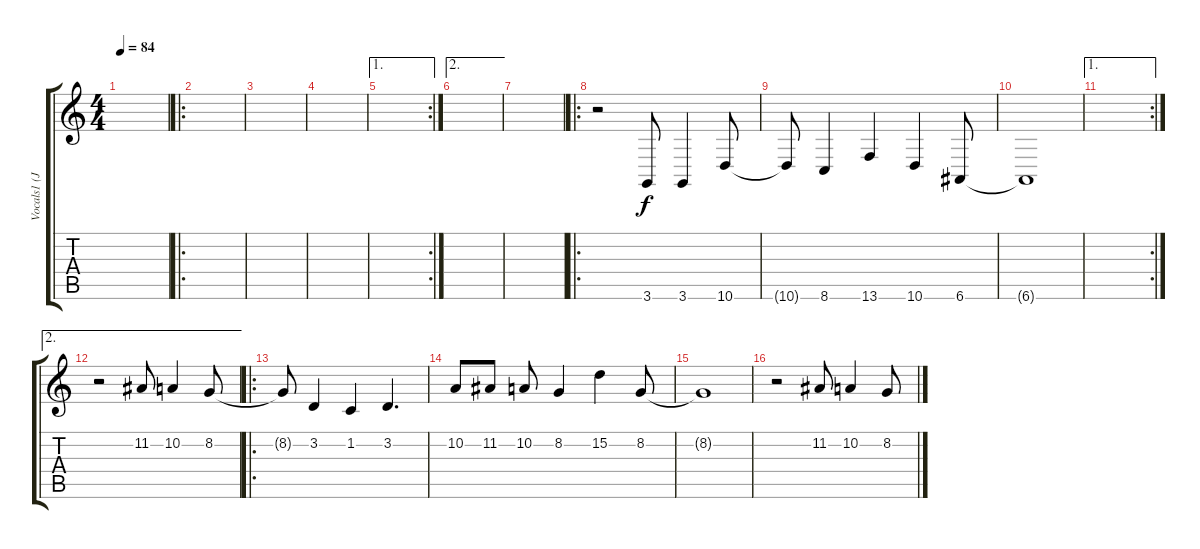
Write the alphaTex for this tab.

\track ("Vocals1 (Jonas)" "Vocals1 (J") {instrument synthbrass1}
\staff {score tabs}
\tuning (E4 B3 G3 D3 A2 E2) {hide}
\ts (4 4)
\tempo 84
\clef g2
\ks c
|
\ro
|
|
|
\ae 1
\rc 2
|
\ae 2
|
|
\ro
r.2 3.6.8 3.6.4 10.6.8 |
10.6{t}.8 8.6.4 13.6.4 10.6.4 6.6.8 |
6.6{t}.1 |
\ae 1
\rc 2
|
\ae 2
r.2 11.2.8 10.2.4 8.2.8 |
\ro
8.2{t}.8 3.2.4 1.2.4 3.2.4{d} |
10.2.8 11.2.8 10.2.8 8.2.4 15.2.4 8.2.8 |
8.2{t}.1 |
r.2 11.2.8 10.2.4 8.2.8
